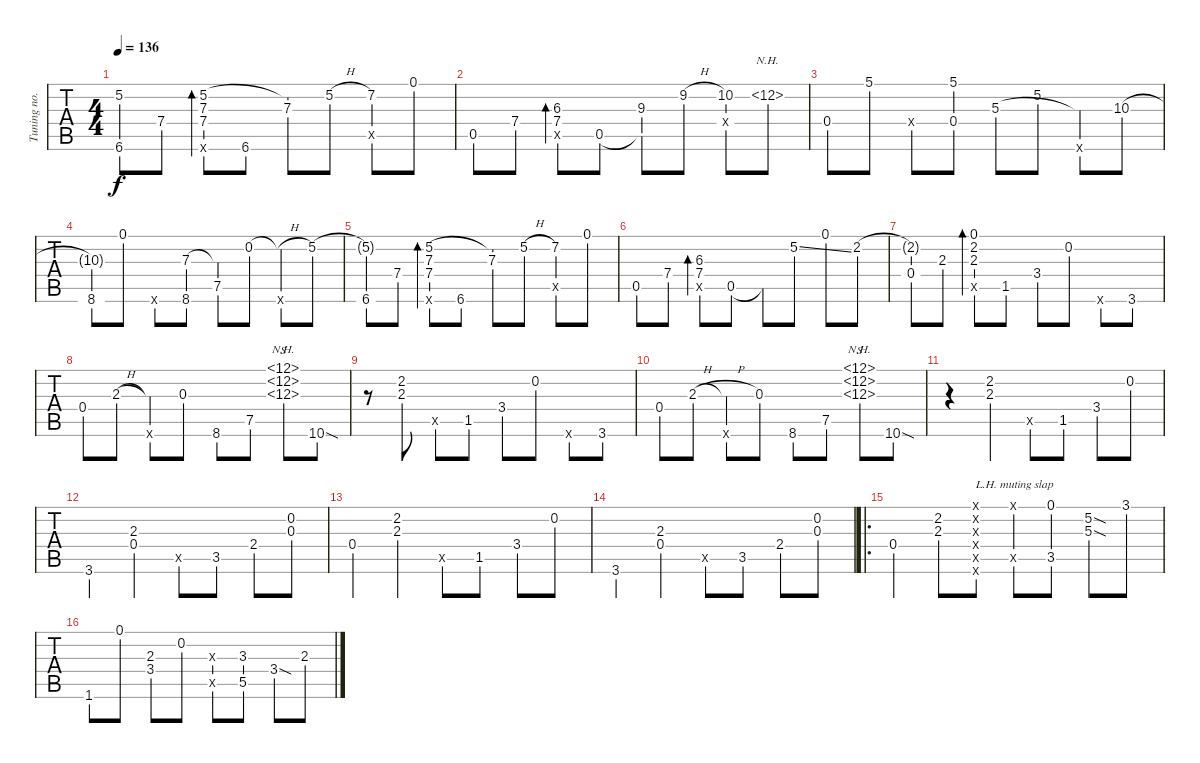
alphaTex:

\track ("Tuning no.1" "Tuning no.") {instrument acousticguitarsteel}
\staff {tabs}
\tuning (E4 C4 G3 D3 A2 E2) {hide}
\ts (4 4)
\tempo 136
\clef g2
\ks c
(5.2{t} 6.6).8{dy f} 7.4.8 (5.2 7.3 7.4 0.6{x}).8{bd 60} 6.6.8 (5.2{t} 7.3).8 5.2{h}.8 (7.2 0.5{x}).8 0.1.8 |
0.5.8 7.4.8 (6.3 7.4 0.5{x}).8{bd 60} 0.5.8 (9.3 0.5{t}).8 9.2{h}.8 (10.2 0.4{x}).8 12.2{nh}.8 |
0.4.8 5.1.8 0.4{x}.8 (5.1 0.4).8 5.3.8 5.2.8 (5.3{t} 0.6{x}).8 10.3.8 |
(10.3{t} 8.6).8 0.1.8 0.6{x}.8 (7.3 8.6).8 (7.3{t} 7.5).8 0.2.8 (0.2{h t} 0.6{x}).8 5.2.8 |
(5.2{t} 6.6).8 7.4.8 (5.2 7.3 7.4 0.6{x}).8{bd 60} 6.6.8 (5.2{t} 7.3).8 5.2{h}.8 (7.2 0.5{x}).8 0.1.8 |
0.5.8 7.4.8 (6.3 7.4 0.5{x}).8{bd 60} 0.5.8 0.5{t}.8 5.2{ss}.8 0.1.8 2.2.8 |
(2.2{t} 0.4).8 2.3.8 (0.1 2.2 2.3 0.5{x}).8{bd 60} 1.5.8 3.4.8 0.2.8 0.6{x}.8 3.6.8 |
0.4.8 2.3{h}.8 (2.3{t} 0.6{x}).8 0.3.8 8.6.8 7.5.8 (12.1{nh} 12.2{nh} 12.3{nh}).8{s} 10.6{sod}.8 |
r.8 (2.2 2.3).8 0.5{x}.8 1.5.8 3.4.8 0.2.8 0.6{x}.8 3.6.8 |
0.4.8 2.3{h}.8 (2.3{h t} 0.6{x}).8 0.3.8 8.6.8 7.5.8 (12.1{nh} 12.2{nh} 12.3{nh}).8{s} 10.6{sod}.8 |
r.4 (2.2{st} 2.3{st}).4 0.5{x}.8 1.5.8 3.4.8 0.2.8 |
3.6.4 (2.3{st} 0.4{st}).4 0.5{x}.8 3.5.8 2.4.8 (0.2 0.3).8 |
0.4.4 (2.2{st} 2.3{st}).4 0.5{x}.8 1.5.8 3.4.8 0.2.8 |
3.6.4 (2.3{st} 0.4{st}).4 0.5{x}.8 3.5.8 2.4.8 (0.2 0.3).8 |
\ro
0.4.4 (2.2 2.3).8 (0.1{x} 0.2{x} 0.3{x} 0.4{x} 0.5{x} 0.6{x lf 4}).8{txt "L.H. muting slap"} (0.1{x rf 4} 0.5{x rf 1}).8 (0.1{rf 4} 3.5{lf 2 rf 1}).8 (5.2{sod lf 5 rf 3} 5.3{sod lf 4 rf 2}).8 3.1{lf 5 rf 4}.8 |
1.6.8 0.1.8 (2.3 3.4).8 0.2.8 (0.3{x rf 3} 0.5{x rf 1}).8 (3.3{lf 2} 5.5{lf 5}).8 3.4{sod lf 2}.8 2.3{lf 4}.8
